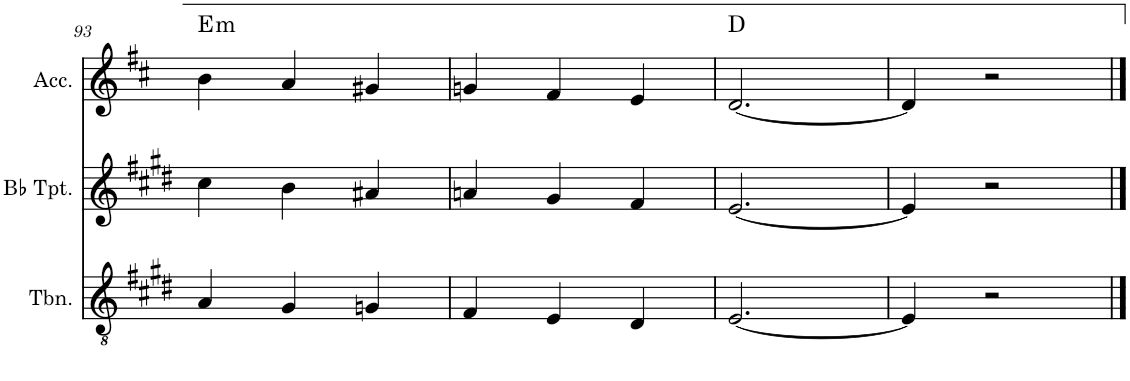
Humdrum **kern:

**kern	**kern	**kern	**harte
*part3	*part2	*part1	*part1
*staff3	*staff2	*staff1	*
*I"Trombone	*I"Bb Trumpet	*I"Accordion	*
*I'Tbn.	*I'Bb Tpt.	*I'Acc.	*
!!LO:PB:g=z
*clefGv2	*clefG2	*clefG2	*
*Trd1c2	*Trd1c2	*	*
*k[f#c#g#d#]	*k[f#c#g#d#]	*k[f#c#]	*
*M3/4	*M3/4	*M3/4	*
=93	=93	=93	=93
!	!	!	!LO:H:kt=m
4A/	4cc#\	4b\	E:min
4G#/	4b\	4a/	.
4Gn/	4a#X/	4g#X/	.
=94	=94	=94	=94
4F#/	4an/	4gn/	.
4E/	4g#/	4f#/	.
4D#/	4f#/	4e/	.
=95	=95	=95	=95
[2.E/	[2.e/	[2.d/	D:maj
=96	=96	=96	=96
4E/]	4e/]	4d/]	.
2r	2r	2r	.
==	==	==	==
*-	*-	*-	*-
